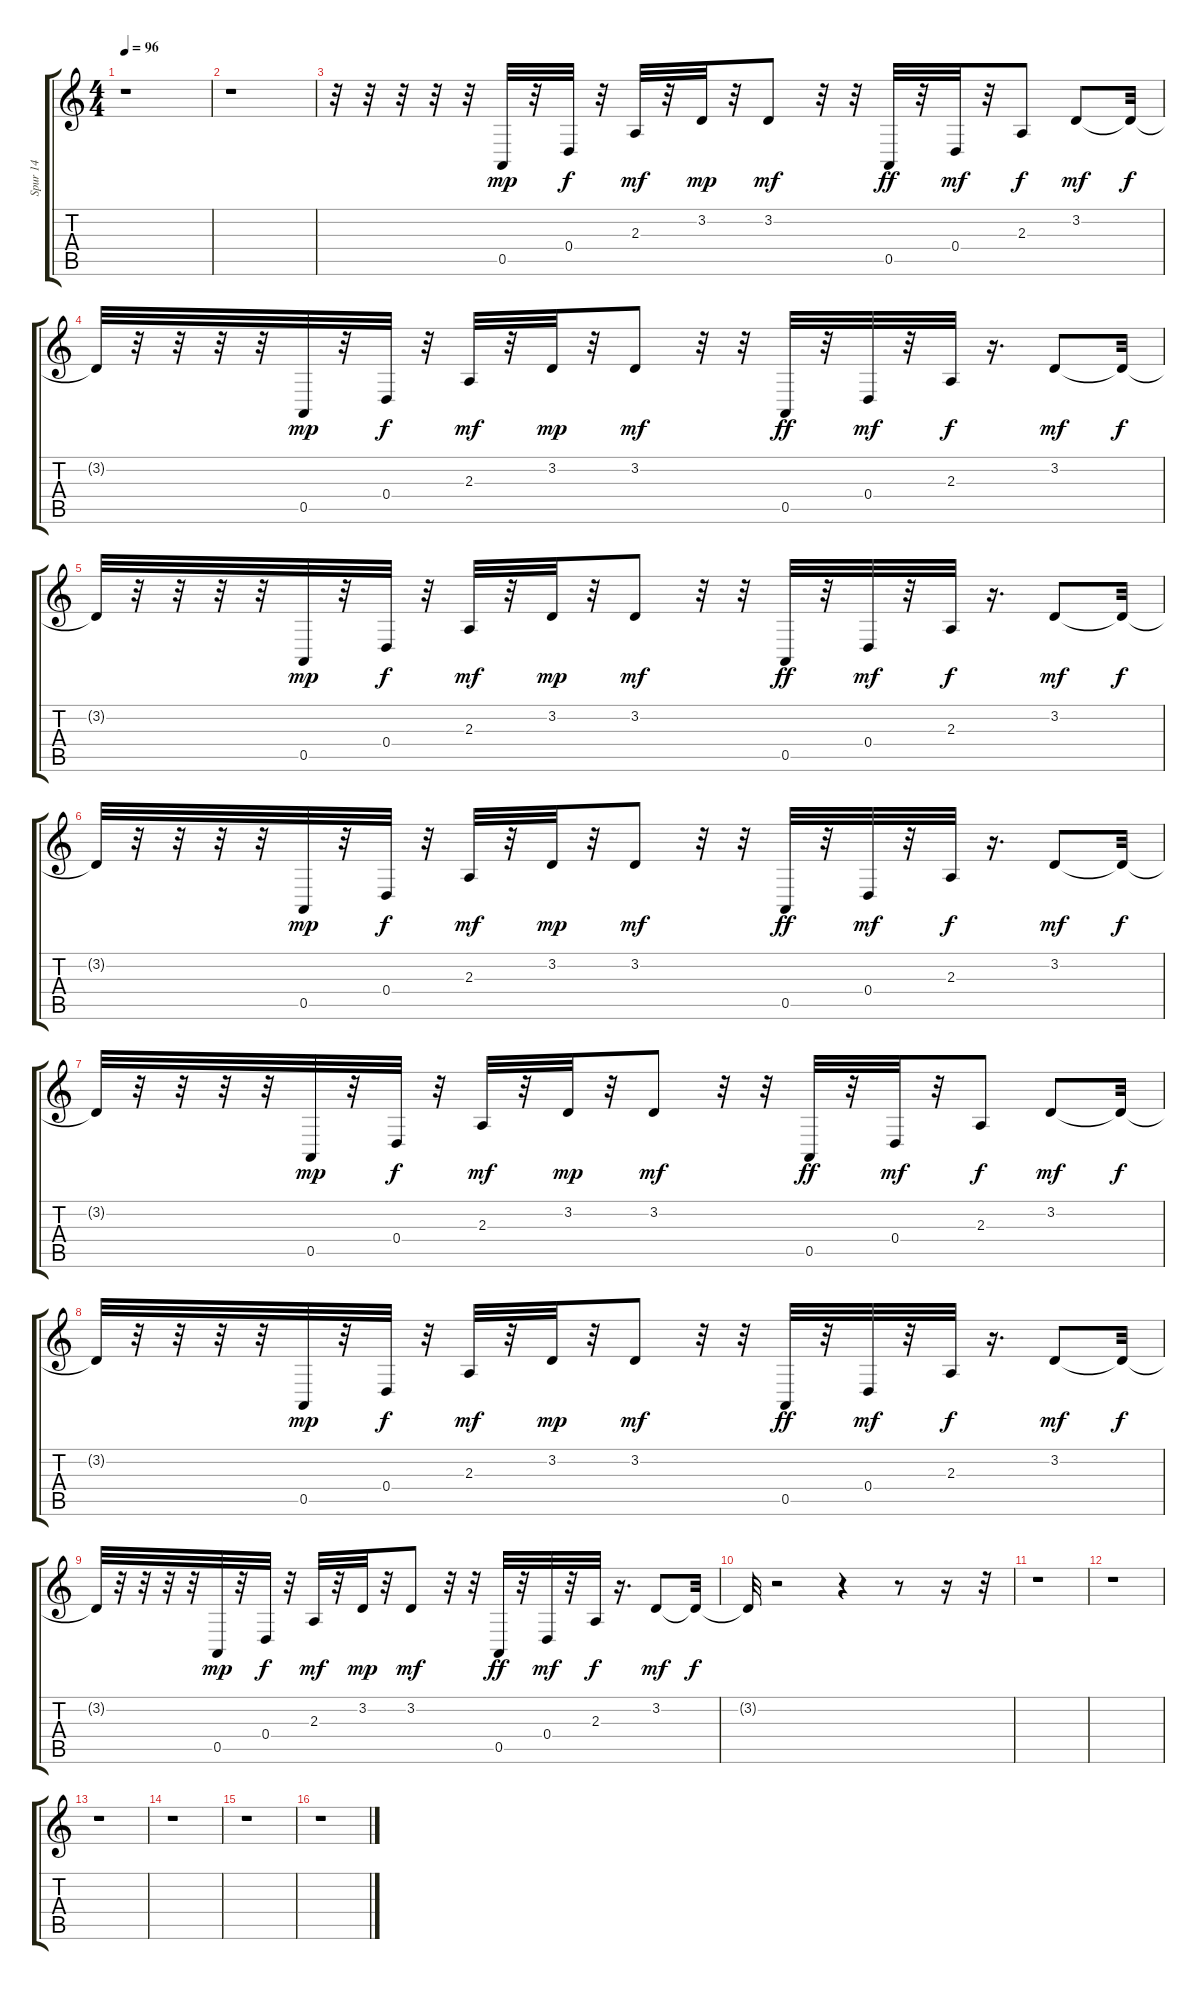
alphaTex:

\track ("Spur 14" "Spur 14") {instrument telephonering}
\staff {score tabs}
\tuning (E4 B3 G3 D3 A2 E2) {hide}
\ts (4 4)
\tempo 96
\clef g2
\ks c
r.1{dy f} |
r.1 |
r.32 r.32 r.32 r.32 r.32 0.5.32{dy mp} r.32 0.4.32{dy f} r.32 2.3.32{dy mf} r.32 3.2.32{dy mp} r.32 3.2.8{dy mf} r.32 r.32 0.5.32{dy ff} r.32 0.4.32{dy mf} r.32 2.3.8{dy f} 3.2.8{dy mf} 3.2{t}.32{dy f} |
3.2{t}.32 r.32 r.32 r.32 r.32 0.5.32{dy mp} r.32 0.4.32{dy f} r.32 2.3.32{dy mf} r.32 3.2.32{dy mp} r.32 3.2.8{dy mf} r.32 r.32 0.5.32{dy ff} r.32 0.4.32{dy mf} r.32 2.3.32{dy f} r.16{d} 3.2.8{dy mf} 3.2{t}.32{dy f} |
3.2{t}.32 r.32 r.32 r.32 r.32 0.5.32{dy mp} r.32 0.4.32{dy f} r.32 2.3.32{dy mf} r.32 3.2.32{dy mp} r.32 3.2.8{dy mf} r.32 r.32 0.5.32{dy ff} r.32 0.4.32{dy mf} r.32 2.3.32{dy f} r.16{d} 3.2.8{dy mf} 3.2{t}.32{dy f} |
3.2{t}.32 r.32 r.32 r.32 r.32 0.5.32{dy mp} r.32 0.4.32{dy f} r.32 2.3.32{dy mf} r.32 3.2.32{dy mp} r.32 3.2.8{dy mf} r.32 r.32 0.5.32{dy ff} r.32 0.4.32{dy mf} r.32 2.3.32{dy f} r.16{d} 3.2.8{dy mf} 3.2{t}.32{dy f} |
3.2{t}.32 r.32 r.32 r.32 r.32 0.5.32{dy mp} r.32 0.4.32{dy f} r.32 2.3.32{dy mf} r.32 3.2.32{dy mp} r.32 3.2.8{dy mf} r.32 r.32 0.5.32{dy ff} r.32 0.4.32{dy mf} r.32 2.3.8{dy f} 3.2.8{dy mf} 3.2{t}.32{dy f} |
3.2{t}.32 r.32 r.32 r.32 r.32 0.5.32{dy mp} r.32 0.4.32{dy f} r.32 2.3.32{dy mf} r.32 3.2.32{dy mp} r.32 3.2.8{dy mf} r.32 r.32 0.5.32{dy ff} r.32 0.4.32{dy mf} r.32 2.3.32{dy f} r.16{d} 3.2.8{dy mf} 3.2{t}.32{dy f} |
3.2{t}.32 r.32 r.32 r.32 r.32 0.5.32{dy mp} r.32 0.4.32{dy f} r.32 2.3.32{dy mf} r.32 3.2.32{dy mp} r.32 3.2.8{dy mf} r.32 r.32 0.5.32{dy ff} r.32 0.4.32{dy mf} r.32 2.3.32{dy f} r.16{d} 3.2.8{dy mf} 3.2{t}.32{dy f} |
3.2{t}.32 r.2 r.4 r.8 r.16 r.32 |
r.1 |
r.1 |
r.1 |
r.1 |
r.1 |
r.1
